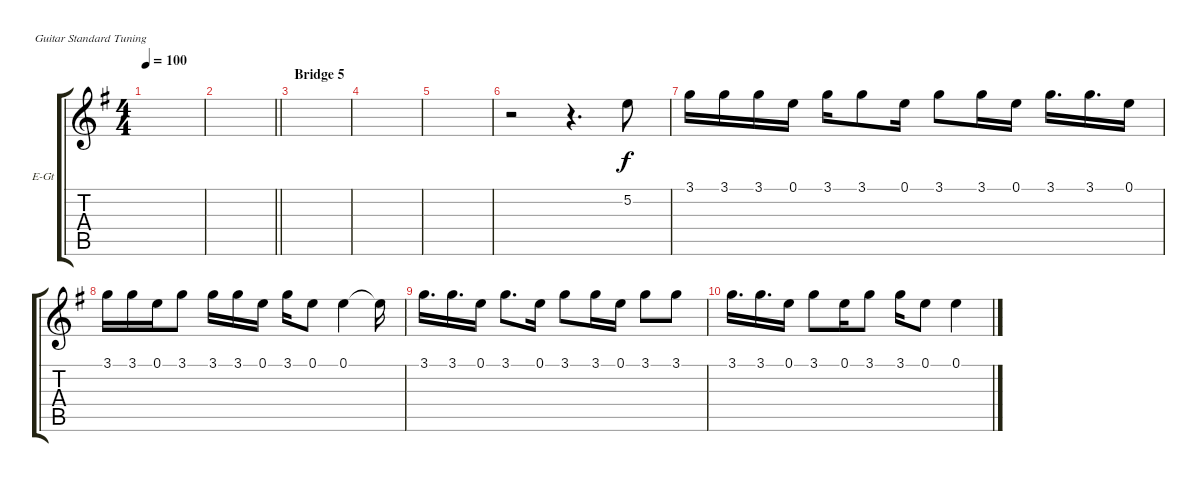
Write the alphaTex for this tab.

\bracketExtendMode groupsimilarinstruments
\firstSystemTrackNameOrientation horizontal
\otherSystemsTrackNameOrientation horizontal
\track ("vocal 2" "E-Gt") {instrument electricguitarclean}
\staff {score tabs}
\tuning (E4 B3 G3 D3 A2 E2)
\ts (4 4)
\tempo 100
\clef g2
\scale
0.333333
\ks eminor
|
\scale
0.333333
\barLineRight lightlight
|
\section ("" "Bridge 5")
\scale
0.333333 |
\scale
0.333333 |
\scale
0.333333 |
\scale
0.333333 r.2 r.4{d} 5.2.8 |
\scale
0.333333 3.1.16 3.1.16 3.1.16 0.1.16 3.1.16 3.1.8 0.1.16 3.1.8 3.1.16 0.1.16 3.1.16{d} 3.1.16{d} 0.1.16 |
\scale
0.333333 3.1.16 3.1.16 0.1.16 3.1.8 3.1.16 3.1.16 0.1.16 3.1.16 0.1.8 0.1.4 0.1{t}.16 |
\scale
0.333333 3.1.16{d} 3.1.16{d} 0.1.16 3.1.8{d} 0.1.16 3.1.8 3.1.16 0.1.16 3.1.8 3.1.8 |
\scale
0.333333 3.1.16{d} 3.1.16{d} 0.1.16 3.1.8 0.1.16 3.1.8 3.1.16 0.1.8 0.1.4 |
\scale
0.333333 |
\scale
0.333333 |
\scale
0.333333 |
\scale
0.333333 |
\scale
0.333333 |
\scale
0.333333
